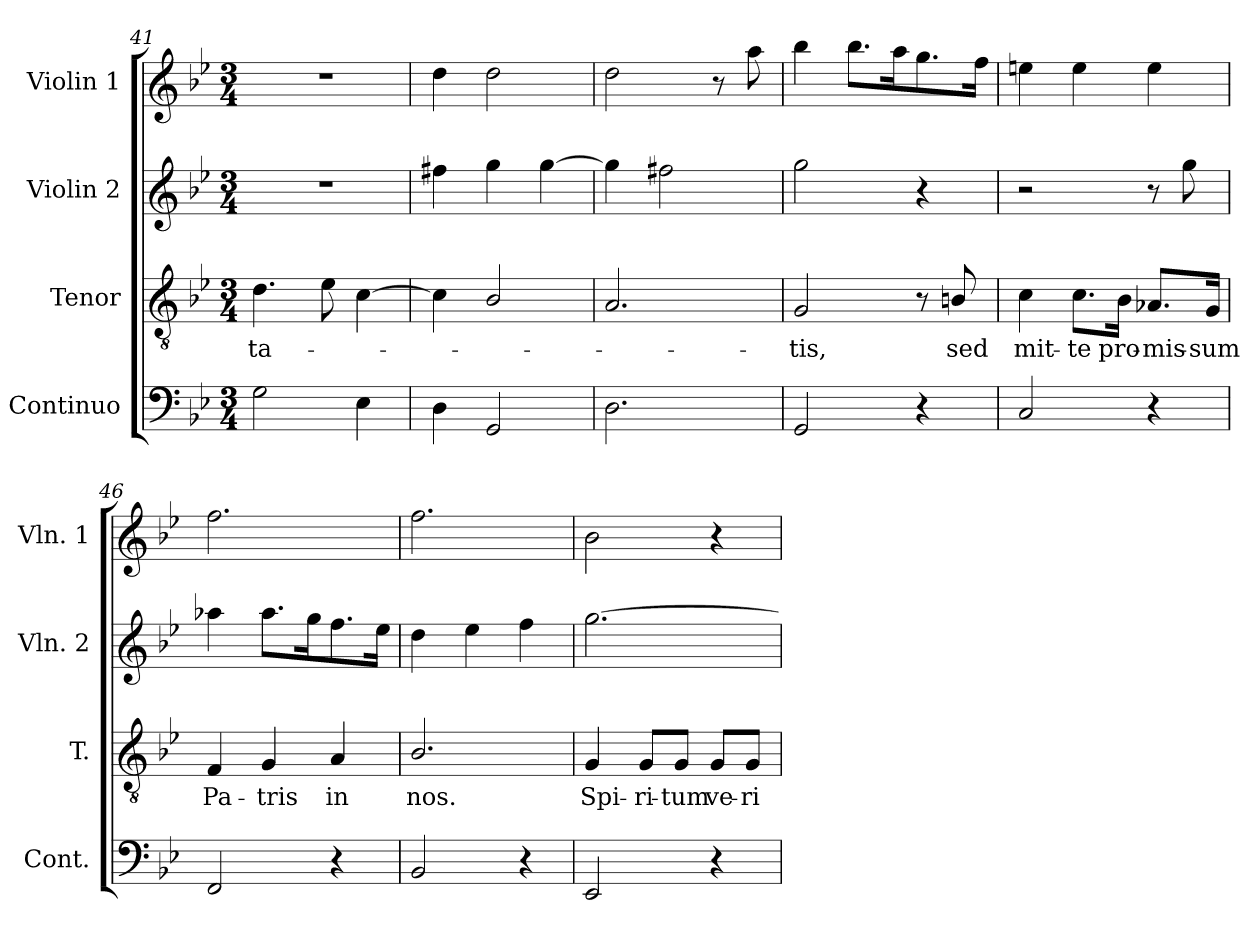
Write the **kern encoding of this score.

**kern	**kern	**text	**kern	**kern
*part4	*part3	*part3	*part2	*part1
*staff4	*staff3	*staff3	*staff2	*staff1
*I"Continuo	*I"Tenor	*	*I"Violin 2	*I"Violin 1
*I'Cont.	*I'T.	*	*I'Vln. 2	*I'Vln. 1
*clefF4	*clefGv2	*	*clefG2	*clefG2
*	*ITrd7c12	*	*	*
*k[b-e-]	*k[b-e-]	*	*k[b-e-]	*k[b-e-]
*B-:	*B-:	*	*B-:	*B-:
*M3/4	*M3/4	*	*M3/4	*M3/4
=41	=41	=41	=41	=41
!	!	!LO:LY:b:color=#000000	!LO:N:vis=1	!LO:N:vis=1
2Gi\	4.Di\	-ta-	2.r	2.r
.	8E-i\	.	.	.
4E-i\	[4Ci\	.	.	.
!!LO:PB:g=z
=42	=42	=42	=42	=42
4Di\	4Ci\]	.	4ff#Xi\	4ddi\
2GGi/	2BB-i/	.	4ggi\	2ddi\
.	.	.	[4ggi\	.
=43	=43	=43	=43	=43
2.Di\	2.AAi/	.	4ggi\]	2ddi\
.	.	.	2ff#Xi\	.
.	.	.	.	8r
.	.	.	.	8aai\
=44	=44	=44	=44	=44
!	!	!LO:LY:b:color=#000000	!	!
2GGi/	2GGi/	-tis,	2ggi\	4bb-i\
.	.	.	.	8.bb-i\L
.	.	.	.	16aai\k
4r	8r	.	4r	8.ggi\
!	!	!LO:LY:b:color=#000000	!	!
.	8BBni/	sed	.	.
.	.	.	.	16ffi\Jk
=45	=45	=45	=45	=45
!	!	!LO:LY:b:color=#000000	!	!
2Ci/	4Ci\	mit-	2r	4eeni\
!	!	!LO:LY:b:color=#000000	!	!
.	8.Ci\L	-te	.	4eei\
!	!	!LO:LY:b:color=#000000	!	!
.	16BB-i\Jk	pro-	.	.
!	!	!LO:LY:b:color=#000000	!	!
4r	8.AA-Xi/L	-mis-	8r	4eei\
.	.	.	8ggi\	.
!	!	!LO:LY:b:color=#000000	!	!
.	16GGi/Jk	-sum	.	.
=46	=46	=46	=46	=46
!	!	!LO:LY:b:color=#000000	!	!
2FFi/	4FFi/	Pa-	4aa-Xi\	2.ffi\
!	!	!LO:LY:b:color=#000000	!	!
.	4GGi/	-tris	8.aa-i\L	.
.	.	.	16ggi\k	.
!	!	!LO:LY:b:color=#000000	!	!
4r	4AAi/	in	8.ffi\	.
.	.	.	16ee-i\Jk	.
!!LO:LB:g=z
=47	=47	=47	=47	=47
!	!	!LO:LY:b:color=#000000	!	!
2BB-i/	2.BB-i/	nos.	4ddi\	2.ffi\
.	.	.	4ee-i\	.
4r	.	.	4ffi\	.
=48	=48	=48	=48	=48
!	!	!LO:LY:b:color=#000000	!	!
2EE-i/	4GGi/	Spi-	[2.ggi\	2b-i\
!	!	!LO:LY:b:color=#000000	!	!
.	8GGi/L	-ri-	.	.
!	!	!LO:LY:b:color=#000000	!	!
.	8GGi/J	-tum	.	.
!	!	!LO:LY:b:color=#000000	!	!
4r	8GGi/L	ve-	.	4r
!	!	!LO:LY:b:color=#000000	!	!
.	8GGi/J	-ri-	.	.
=	=	=	=	=
*-	*-	*-	*-	*-
